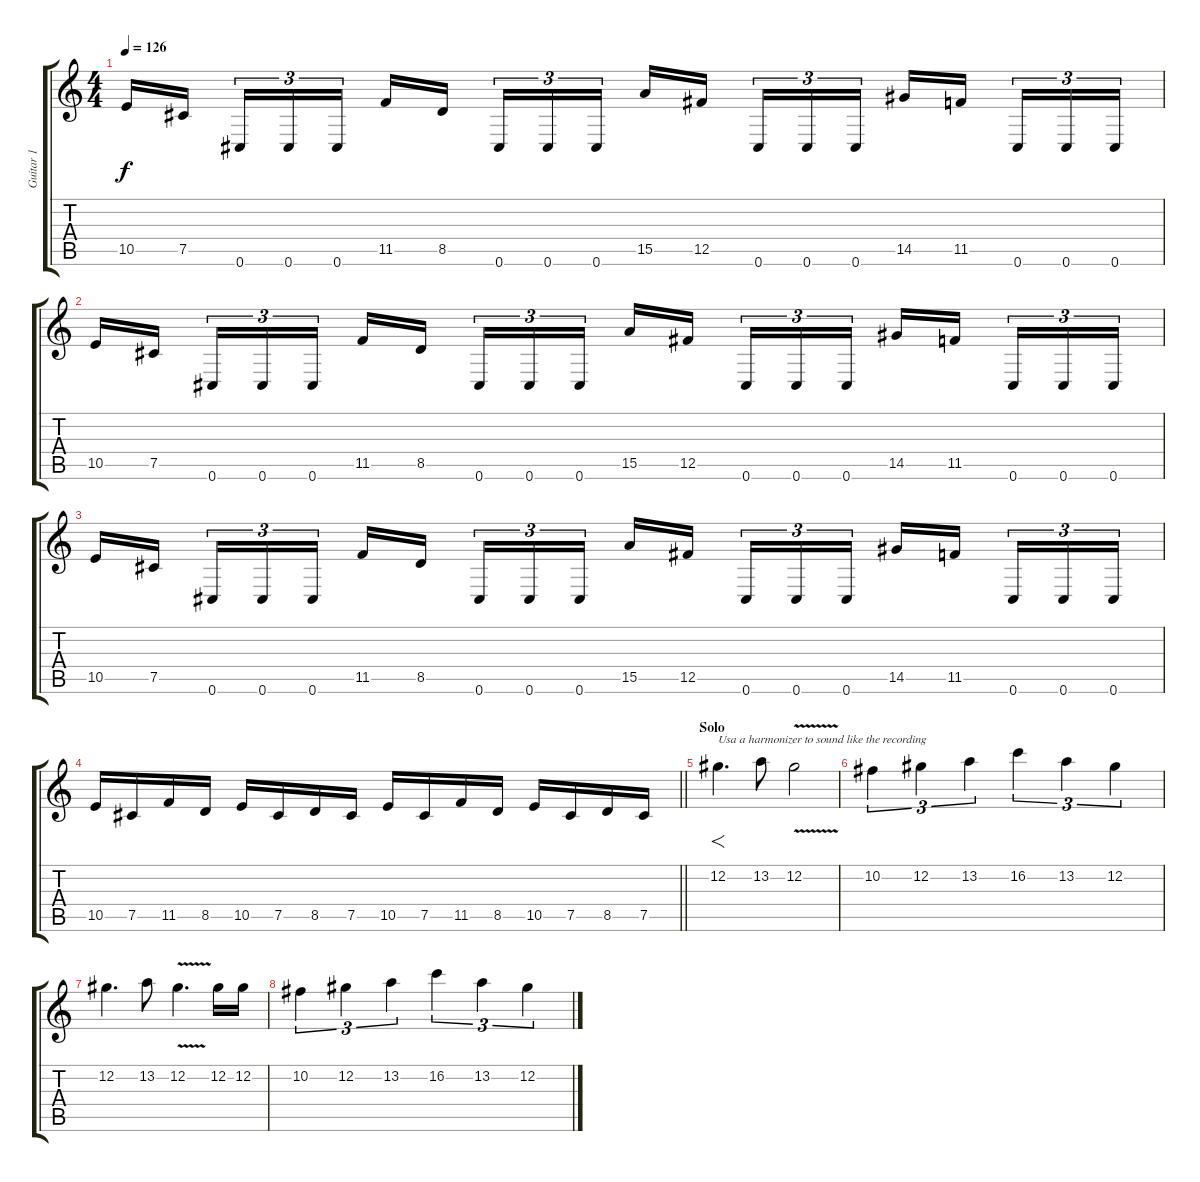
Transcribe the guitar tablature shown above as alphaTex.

\track ("Guitar 1" "Guitar 1") {instrument distortionguitar}
\staff {score tabs}
\tuning (Db4 Ab3 E3 B2 Gb2 Db2) {hide}
\ts (4 4)
\tempo 126
\clef g2
\ks c
10.5.16{dy f} 7.5.16{beam splitsecondary} 0.6.16{tu (3 2)} 0.6.16{tu (3 2)} 0.6.16{tu (3 2)} 11.5.16 8.5.16{beam splitsecondary} 0.6.16{tu (3 2)} 0.6.16{tu (3 2)} 0.6.16{tu (3 2)} 15.5.16 12.5.16{beam splitsecondary} 0.6.16{tu (3 2)} 0.6.16{tu (3 2)} 0.6.16{tu (3 2)} 14.5.16 11.5.16{beam splitsecondary} 0.6.16{tu (3 2)} 0.6.16{tu (3 2)} 0.6.16{tu (3 2)} |
10.5.16 7.5.16{beam splitsecondary} 0.6.16{tu (3 2)} 0.6.16{tu (3 2)} 0.6.16{tu (3 2)} 11.5.16 8.5.16{beam splitsecondary} 0.6.16{tu (3 2)} 0.6.16{tu (3 2)} 0.6.16{tu (3 2)} 15.5.16 12.5.16{beam splitsecondary} 0.6.16{tu (3 2)} 0.6.16{tu (3 2)} 0.6.16{tu (3 2)} 14.5.16 11.5.16{beam splitsecondary} 0.6.16{tu (3 2)} 0.6.16{tu (3 2)} 0.6.16{tu (3 2)} |
10.5.16 7.5.16{beam splitsecondary} 0.6.16{tu (3 2)} 0.6.16{tu (3 2)} 0.6.16{tu (3 2)} 11.5.16 8.5.16{beam splitsecondary} 0.6.16{tu (3 2)} 0.6.16{tu (3 2)} 0.6.16{tu (3 2)} 15.5.16 12.5.16{beam splitsecondary} 0.6.16{tu (3 2)} 0.6.16{tu (3 2)} 0.6.16{tu (3 2)} 14.5.16 11.5.16{beam splitsecondary} 0.6.16{tu (3 2)} 0.6.16{tu (3 2)} 0.6.16{tu (3 2)} |
\barLineRight lightlight
10.5.16 7.5.16 11.5.16 8.5.16 10.5.16 7.5.16 8.5.16 7.5.16 10.5.16 7.5.16 11.5.16 8.5.16 10.5.16 7.5.16 8.5.16 7.5.16 |
\section ("" "Solo")
12.2.4{f d txt "Usa a harmonizer to sound like the recording"} 13.2.8 12.2{v}.2 |
10.2.4{tu (3 2)} 12.2.4{tu (3 2)} 13.2.4{tu (3 2)} 16.2.4{tu (3 2)} 13.2.4{tu (3 2)} 12.2.4{tu (3 2)} |
12.2.4{d} 13.2.8 12.2{v}.4{d} 12.2.16 12.2.16 |
10.2.4{tu (3 2)} 12.2.4{tu (3 2)} 13.2.4{tu (3 2)} 16.2.4{tu (3 2)} 13.2.4{tu (3 2)} 12.2.4{tu (3 2)}
